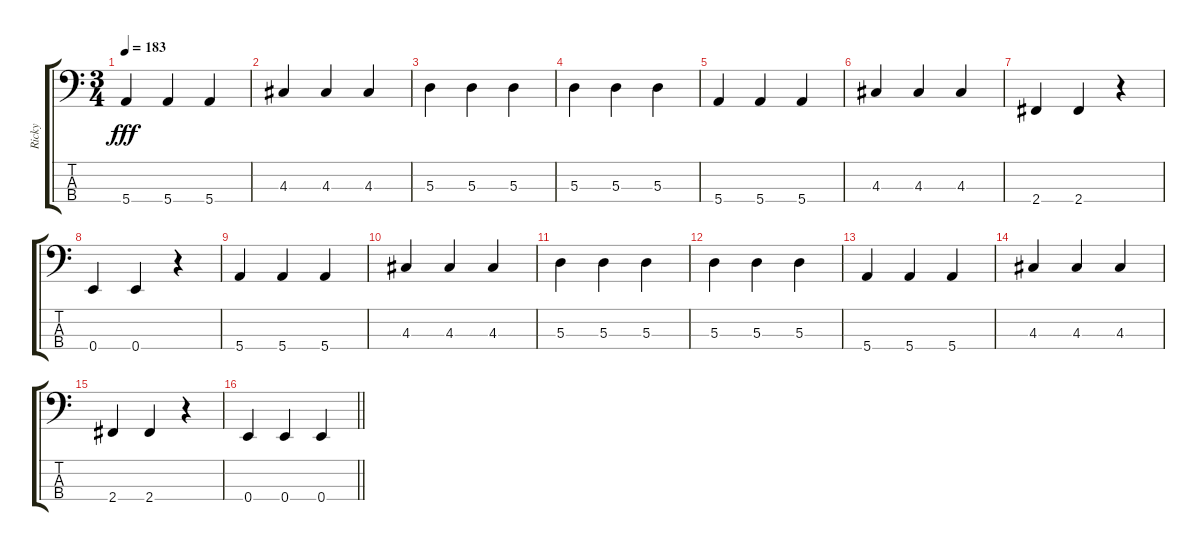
\track ("Ricky" "Ricky") {instrument acousticbass}
\staff {score tabs}
\tuning (G2 D2 A1 E1) {hide}
\ts (3 4)
\tempo 183
\clef f4
\ks c
5.4.4{dy fff} 5.4.4 5.4.4 |
4.3.4 4.3.4 4.3.4 |
5.3.4 5.3.4 5.3.4 |
5.3.4 5.3.4 5.3.4 |
5.4.4 5.4.4 5.4.4 |
4.3.4 4.3.4 4.3.4 |
2.4.4 2.4.4 r.4 |
0.4.4 0.4.4 r.4 |
5.4.4 5.4.4 5.4.4 |
4.3.4 4.3.4 4.3.4 |
5.3.4 5.3.4 5.3.4 |
5.3.4 5.3.4 5.3.4 |
5.4.4 5.4.4 5.4.4 |
4.3.4 4.3.4 4.3.4 |
2.4.4 2.4.4 r.4 |
\barLineRight lightlight
0.4.4 0.4.4 0.4.4
